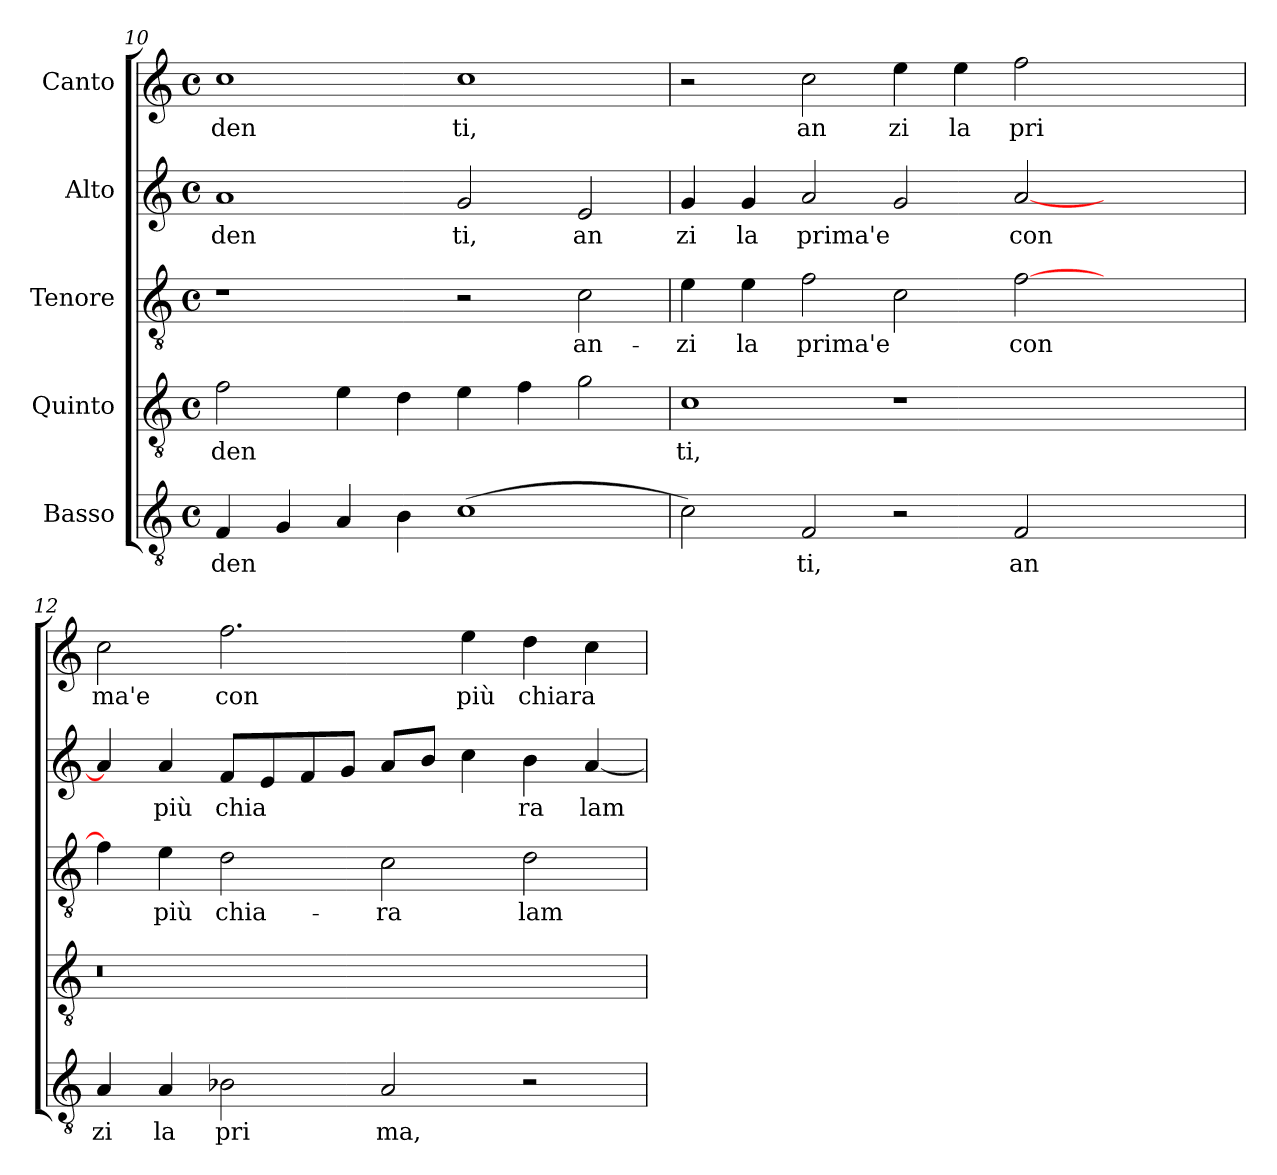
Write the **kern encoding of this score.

**kern	**text	**kern	**text	**kern	**text	**kern	**text	**kern	**text
*part5	*part5	*part4	*part4	*part3	*part3	*part2	*part2	*part1	*part1
*staff5	*staff5	*staff4	*staff4	*staff3	*staff3	*staff2	*staff2	*staff1	*staff1
*I"Basso	*	*I"Quinto	*	*I"Tenore	*	*I"Alto	*	*I"Canto	*
!!LO:LB:g=z
*clefGv2	*	*clefGv2	*	*clefGv2	*	*clefG2	*	*clefG2	*
*M4/4	*	*M4/4	*	*M4/4	*	*M4/4	*	*M4/4	*
*met(c)	*	*met(c)	*	*met(c)	*	*met(c)	*	*met(c)	*
=10	=10	=10	=10	=10	=10	=10	=10	=10	=10
!	!LO:LY:b	!	!LO:LY:b	!	!	!	!LO:LY:b:cj	!	!LO:LY:b:cj
4F/	den	2f\	den	1r	.	1a	den	1cc	den
4G/	.	.	.	.	.	.	.	.	.
4A/	.	4e\	.	.	.	.	.	.	.
4B\	.	4d\	.	.	.	.	.	.	.
!	!	!	!	!	!	!	!LO:LY:b:cj	!	!LO:LY:b:cj
(>1c	.	4e\	.	2r	.	2g/	ti,	1cc	ti,
.	.	4f\	.	.	.	.	.	.	.
!	!	!	!	!	!LO:LY:b:cj	!	!LO:LY:b:cj	!	!
.	.	2g\	.	2c\	an-	2e/	an	.	.
=11	=11	=11	=11	=11	=11	=11	=11	=11	=11
!	!	!	!LO:LY:b:cj	!	!LO:LY:b:cj	!	!LO:LY:b:cj	!	!
2c\)	.	1c	ti,	4e\	-zi	4g/	zi	2r	.
!	!	!	!	!	!LO:LY:b:cj	!	!LO:LY:b:cj	!	!
.	.	.	.	4e\	la	4g/	la	.	.
!	!LO:LY:b:cj	!	!	!	!LO:LY:b	!	!LO:LY:b	!	!LO:LY:b:cj
2F/	ti,	.	.	2f\	prima'e	2a/	prima'e	2cc\	an
!	!	!LO:N:vis=1	!	!	!	!	!	!	!LO:LY:b:cj
2r	.	0r	.	2c\	.	2g/	.	4ee\	zi
!	!	!	!	!	!	!	!	!	!LO:LY:b:cj
.	.	.	.	.	.	.	.	4ee\	la
!	!LO:LY:b:cj	!	!	!	!LO:LY:b	!	!LO:LY:b	!	!LO:LY:b:cj
2F/	an	.	.	[>2f\	con	[<2a/	con	2ff\	pri
1ryy	.	.	.	1ryy	.	1ryy	.	1ryy	.
=12	=12	=12	=12	=12	=12	=12	=12	=12	=12
!	!LO:LY:b:cj	!	!	!	!	!	!	!	!LO:LY:b:cj
4A/	zi	0r	.	4f\]	.	4a/]	.	2cc\	ma'e
!	!LO:LY:b:cj	!	!	!	!LO:LY:b:cj	!	!LO:LY:b:cj	!	!
4A/	la	.	.	4e\	più	4a/	più	.	.
!	!LO:LY:b:cj	!	!	!	!LO:LY:b:cj	!	!LO:LY:b	!	!LO:LY:b:cj
2B-X\	pri	.	.	2d\	chia-	8f/L	chia	2.ff\	con
.	.	.	.	.	.	8e/	.	.	.
.	.	.	.	.	.	8f/	.	.	.
.	.	.	.	.	.	8g/J	.	.	.
!	!LO:LY:b:cj	!	!	!	!LO:LY:b:cj	!	!	!	!
2A/	ma,	.	.	2c\	-ra	8a/L	.	.	.
.	.	.	.	.	.	8b/J	.	.	.
!	!	!	!	!	!	!	!	!	!LO:LY:b:cj
.	.	.	.	.	.	4cc\	.	4ee\	più
!	!	!	!	!	!LO:LY:b:cj	!	!LO:LY:b:cj	!	!LO:LY:b:cj
2r	.	.	.	2d\	lam-	4b\	ra	4dd\	chiara
!	!	!	!	!	!	!	!LO:LY:b	!	!
.	.	.	.	.	.	[<4a/	lam	4cc\	.
=	=	=	=	=	=	=	=	=	=
*-	*-	*-	*-	*-	*-	*-	*-	*-	*-
